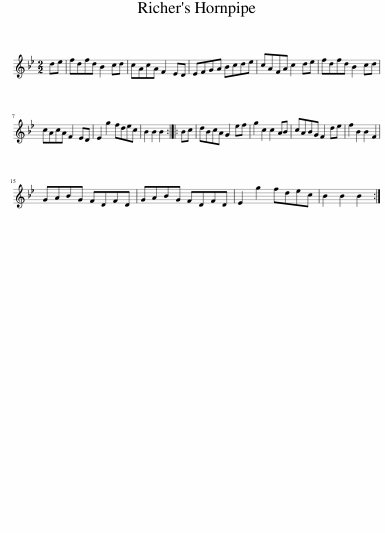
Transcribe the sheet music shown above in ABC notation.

X:1
L:1/8
M:2/2
I:linebreak $
K:Bb
V:1 treble
V:1
 de | fdfd B2 cd | cAcA F2 ED | EFGA Bcde | cAFA c2 de | %5
 fdfd B2 cd |$ cAcA F2 ED | E2 g2 fdec | B2 B2 B2 :: Bc | %10
 dBcA G2 ef | g2 c2 c2 AB | cABG F2 de | f2 B2 B2 F2 |$ GABG FDFD | %15
 GABG FDFD | E2 g2 fdec | B2 B2 B2 :| %18
